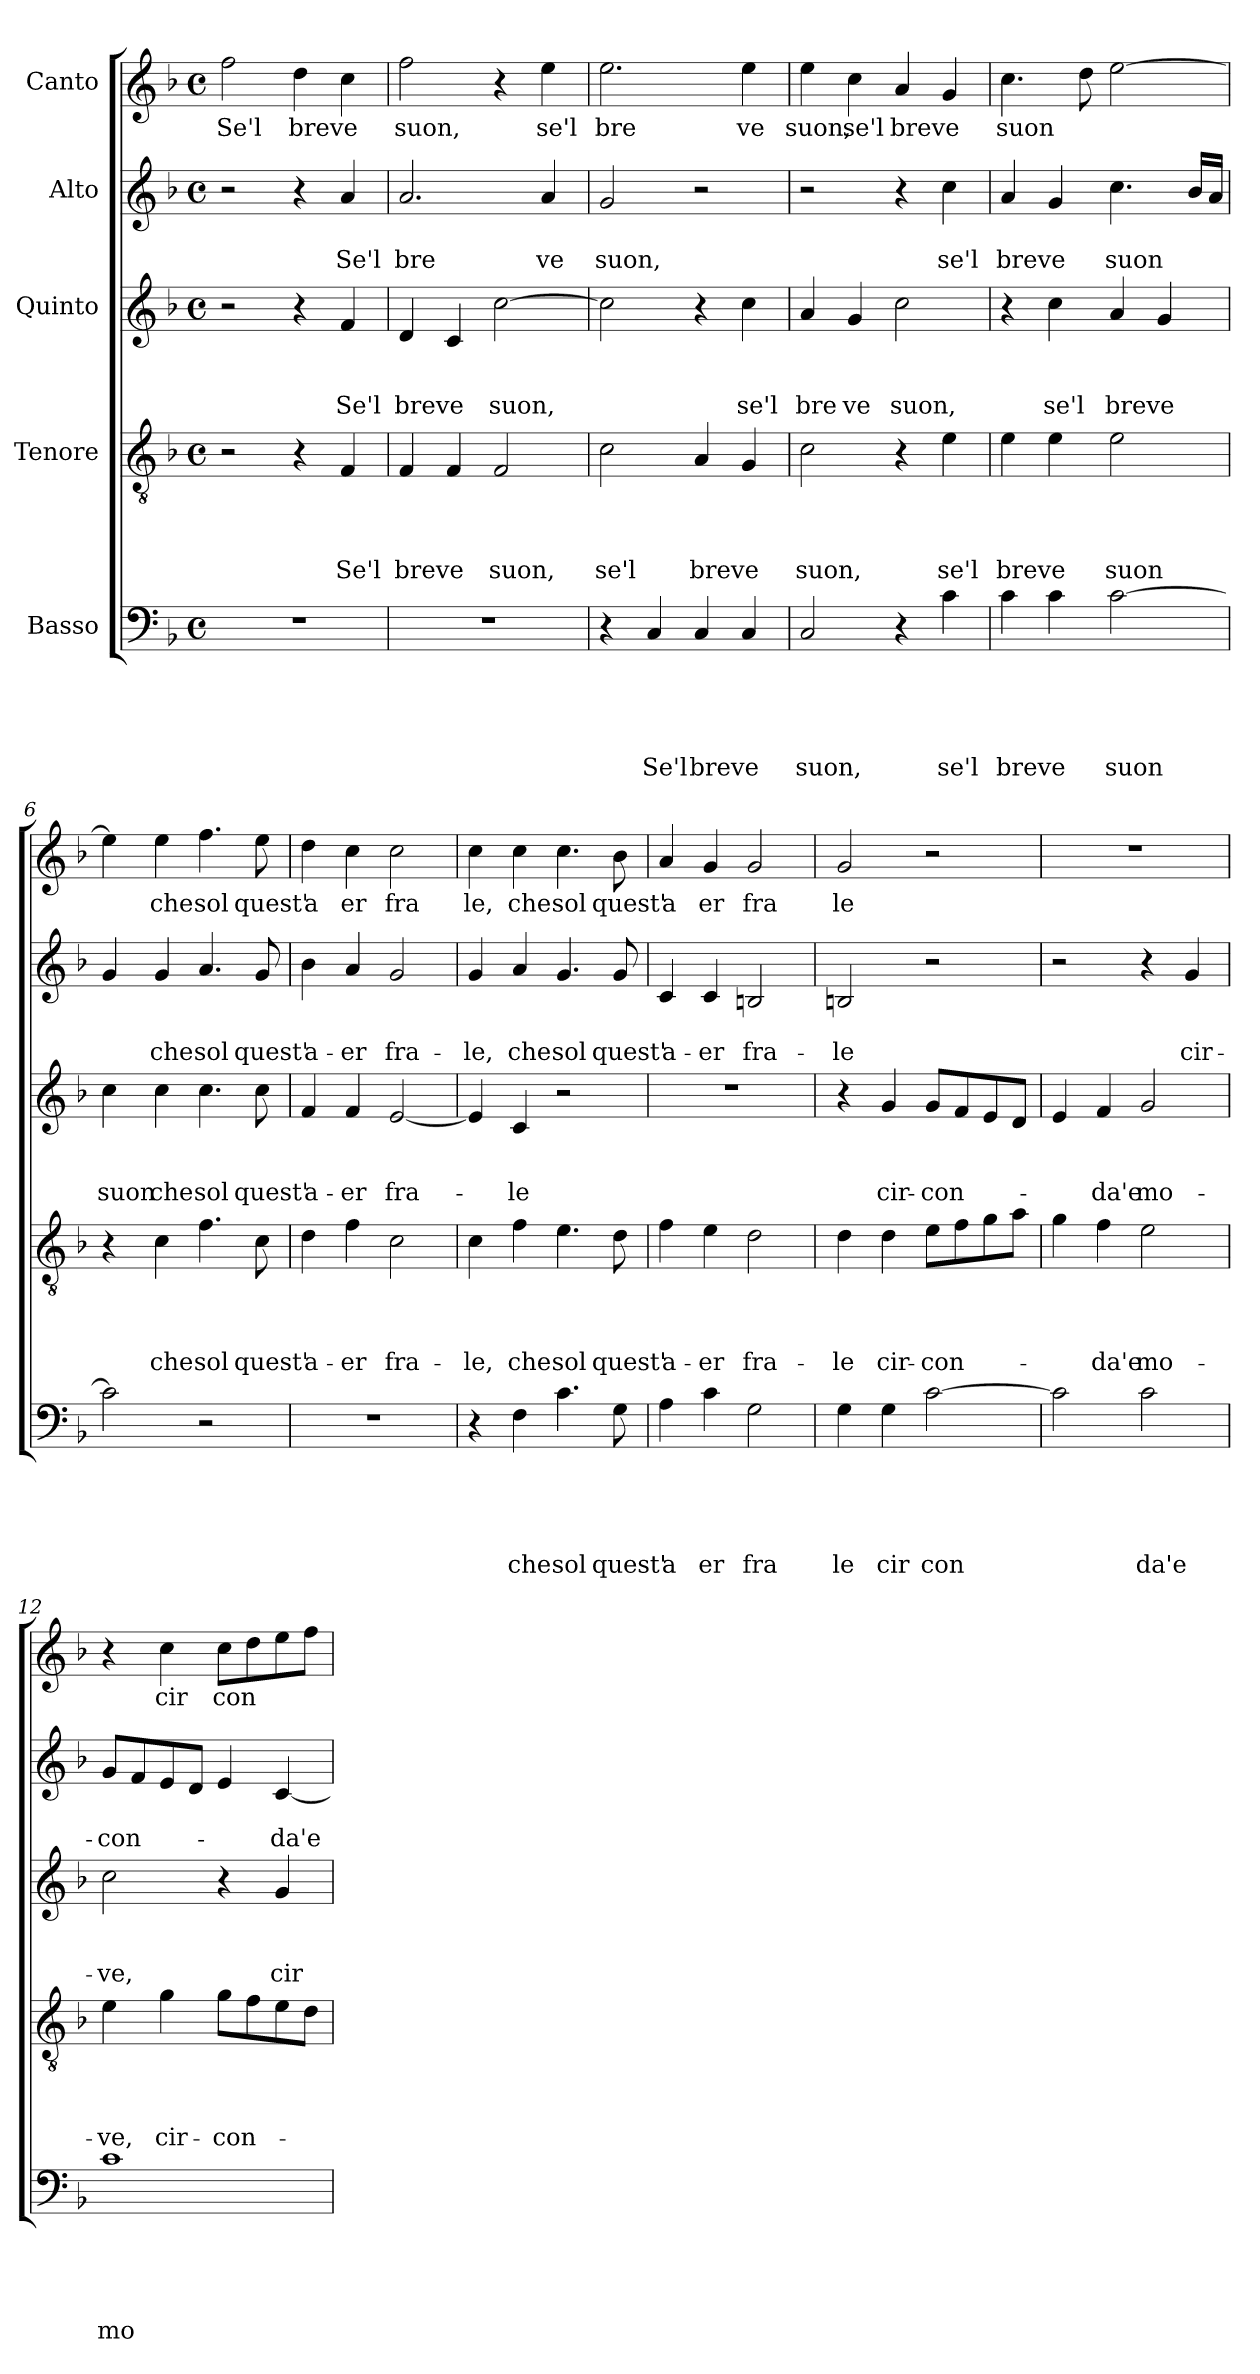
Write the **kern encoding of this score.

**kern	**text	**text	**text	**text	**text	**kern	**text	**text	**text	**text	**kern	**text	**text	**text	**kern	**text	**text	**kern	**text
*part5	*part5	*part5	*part5	*part5	*part5	*part4	*part4	*part4	*part4	*part4	*part3	*part3	*part3	*part3	*part2	*part2	*part2	*part1	*part1
*staff5	*staff5	*staff5	*staff5	*staff5	*staff5	*staff4	*staff4	*staff4	*staff4	*staff4	*staff3	*staff3	*staff3	*staff3	*staff2	*staff2	*staff2	*staff1	*staff1
*I"Basso	*	*	*	*	*	*I"Tenore	*	*	*	*	*I"Quinto	*	*	*	*I"Alto	*	*	*I"Canto	*
*clefF4	*	*	*	*	*	*clefGv2	*	*	*	*	*clefG2	*	*	*	*clefG2	*	*	*clefG2	*
*k[b-]	*	*	*	*	*	*k[b-]	*	*	*	*	*k[b-]	*	*	*	*k[b-]	*	*	*k[b-]	*
*F:	*	*	*	*	*	*F:	*	*	*	*	*F:	*	*	*	*F:	*	*	*F:	*
*M4/4	*	*	*	*	*	*M4/4	*	*	*	*	*M4/4	*	*	*	*M4/4	*	*	*M4/4	*
*met(c)	*	*	*	*	*	*met(c)	*	*	*	*	*met(c)	*	*	*	*met(c)	*	*	*met(c)	*
=1	=1	=1	=1	=1	=1	=1	=1	=1	=1	=1	=1	=1	=1	=1	=1	=1	=1	=1	=1
!	!	!	!	!	!	!	!	!	!	!	!	!	!	!	!	!	!	!	!LO:LY:b
1r	.	.	.	.	.	2r	.	.	.	.	2r	.	.	.	2r	.	.	2ff\	Se'l
!	!	!	!	!	!	!	!	!	!	!	!	!	!	!	!	!	!	!	!LO:LY:b
.	.	.	.	.	.	4r	.	.	.	.	4r	.	.	.	4r	.	.	4dd\	breve
!	!	!	!	!	!	!	!	!	!	!LO:LY:b	!	!	!	!LO:LY:b	!	!	!LO:LY:b	!	!
.	.	.	.	.	.	4F/	.	.	.	Se'l	4f/	.	.	Se'l	4a/	.	Se'l	4cc\	.
=2	=2	=2	=2	=2	=2	=2	=2	=2	=2	=2	=2	=2	=2	=2	=2	=2	=2	=2	=2
!	!	!	!	!	!	!	!	!	!	!LO:LY:b	!	!	!	!LO:LY:b	!	!	!LO:LY:b	!	!LO:LY:b
1r	.	.	.	.	.	4F/	.	.	.	breve	4d/	.	.	breve	2.a/	.	bre	2ff\	suon,
.	.	.	.	.	.	4F/	.	.	.	.	4c/	.	.	.	.	.	.	.	.
!	!	!	!	!	!	!	!	!	!	!LO:LY:b	!	!	!	!LO:LY:b	!	!	!	!	!
.	.	.	.	.	.	2F/	.	.	.	suon,	[>2cc\	.	.	suon,	.	.	.	4r	.
!	!	!	!	!	!	!	!	!	!	!	!	!	!	!	!	!	!LO:LY:b	!	!LO:LY:b
.	.	.	.	.	.	.	.	.	.	.	.	.	.	.	4a/	.	ve	4ee\	se'l
=3	=3	=3	=3	=3	=3	=3	=3	=3	=3	=3	=3	=3	=3	=3	=3	=3	=3	=3	=3
!	!	!	!	!	!	!	!	!	!	!LO:LY:b	!	!	!	!	!	!	!LO:LY:b	!	!LO:LY:b
4r	.	.	.	.	.	2c\	.	.	.	se'l	2cc\]	.	.	.	2g/	.	suon,	2.ee\	bre
!	!	!	!	!	!LO:LY:b	!	!	!	!	!	!	!	!	!	!	!	!	!	!
4C/	.	.	.	.	Se'l	.	.	.	.	.	.	.	.	.	.	.	.	.	.
!	!	!	!	!	!LO:LY:b	!	!	!	!	!LO:LY:b	!	!	!	!	!	!	!	!	!
4C/	.	.	.	.	breve	4A/	.	.	.	breve	4r	.	.	.	2r	.	.	.	.
!	!	!	!	!	!	!	!	!	!	!	!	!	!	!LO:LY:b	!	!	!	!	!LO:LY:b
4C/	.	.	.	.	.	4G/	.	.	.	.	4cc\	.	.	se'l	.	.	.	4ee\	ve
=4	=4	=4	=4	=4	=4	=4	=4	=4	=4	=4	=4	=4	=4	=4	=4	=4	=4	=4	=4
!	!	!	!	!	!LO:LY:b	!	!	!	!	!LO:LY:b	!	!	!	!LO:LY:b	!	!	!	!	!LO:LY:b
2C/	.	.	.	.	suon,	2c\	.	.	.	suon,	4a/	.	.	bre	2r	.	.	4ee\	suon,
!	!	!	!	!	!	!	!	!	!	!	!	!	!	!LO:LY:b	!	!	!	!	!LO:LY:b
.	.	.	.	.	.	.	.	.	.	.	4g/	.	.	ve	.	.	.	4cc\	se'l
!	!	!	!	!	!	!	!	!	!	!	!	!	!	!LO:LY:b	!	!	!	!	!LO:LY:b
4r	.	.	.	.	.	4r	.	.	.	.	2cc\	.	.	suon,	4r	.	.	4a/	breve
!	!	!	!	!	!LO:LY:b	!	!	!	!	!LO:LY:b	!	!	!	!	!	!	!LO:LY:b	!	!
4c\	.	.	.	.	se'l	4e\	.	.	.	se'l	.	.	.	.	4cc\	.	se'l	4g/	.
=5	=5	=5	=5	=5	=5	=5	=5	=5	=5	=5	=5	=5	=5	=5	=5	=5	=5	=5	=5
!	!	!	!	!	!LO:LY:b	!	!	!	!	!LO:LY:b	!	!	!	!	!	!	!LO:LY:b	!	!LO:LY:b
4c\	.	.	.	.	breve	4e\	.	.	.	breve	4r	.	.	.	4a/	.	breve	4.cc\	suon
!	!	!	!	!	!	!	!	!	!	!	!	!	!	!LO:LY:b	!	!	!	!	!
4c\	.	.	.	.	.	4e\	.	.	.	.	4cc\	.	.	se'l	4g/	.	.	.	.
.	.	.	.	.	.	.	.	.	.	.	.	.	.	.	.	.	.	8dd\	.
!	!	!	!	!	!LO:LY:b	!	!	!	!	!LO:LY:b	!	!	!	!LO:LY:b	!	!	!LO:LY:b	!	!
[>2c\	.	.	.	.	suon	2e\	.	.	.	suon	4a/	.	.	breve	4.cc\	.	suon	[>2ee\	.
.	.	.	.	.	.	.	.	.	.	.	4g/	.	.	.	.	.	.	.	.
.	.	.	.	.	.	.	.	.	.	.	.	.	.	.	16b-/LL	.	.	.	.
.	.	.	.	.	.	.	.	.	.	.	.	.	.	.	16a/JJ	.	.	.	.
=6	=6	=6	=6	=6	=6	=6	=6	=6	=6	=6	=6	=6	=6	=6	=6	=6	=6	=6	=6
!	!	!	!	!	!	!	!	!	!	!	!	!	!	!LO:LY:b	!	!	!	!	!
2c\]	.	.	.	.	.	4r	.	.	.	.	4cc\	.	.	suon	4g/	.	.	4ee\]	.
!	!	!	!	!	!	!	!	!	!	!LO:LY:b	!	!	!	!LO:LY:b	!	!	!LO:LY:b	!	!LO:LY:b
.	.	.	.	.	.	4c\	.	.	.	che	4cc\	.	.	che	4g/	.	che	4ee\	che
!	!	!	!	!	!	!	!	!	!	!LO:LY:b	!	!	!	!LO:LY:b	!	!	!LO:LY:b	!	!LO:LY:b
2r	.	.	.	.	.	4.f\	.	.	.	sol	4.cc\	.	.	sol	4.a/	.	sol	4.ff\	sol
!	!	!	!	!	!	!	!	!	!	!LO:LY:b	!	!	!	!LO:LY:b	!	!	!LO:LY:b	!	!LO:LY:b
.	.	.	.	.	.	8c\	.	.	.	quest'	8cc\	.	.	quest'	8g/	.	quest'	8ee\	quest'
!!LO:LB:g=z
=7	=7	=7	=7	=7	=7	=7	=7	=7	=7	=7	=7	=7	=7	=7	=7	=7	=7	=7	=7
!	!	!	!	!	!	!	!	!	!	!LO:LY:b	!	!	!	!LO:LY:b	!	!	!LO:LY:b	!	!LO:LY:b
1r	.	.	.	.	.	4d\	.	.	.	a-	4f/	.	.	a-	4b-\	.	a-	4dd\	a
!	!	!	!	!	!	!	!	!	!	!LO:LY:b	!	!	!	!LO:LY:b	!	!	!LO:LY:b	!	!LO:LY:b
.	.	.	.	.	.	4f\	.	.	.	-er	4f/	.	.	-er	4a/	.	-er	4cc\	er
!	!	!	!	!	!	!	!	!	!	!LO:LY:b	!	!	!	!LO:LY:b	!	!	!LO:LY:b	!	!LO:LY:b
.	.	.	.	.	.	2c\	.	.	.	fra-	[<2e/	.	.	fra-	2g/	.	fra-	2cc\	fra
=8	=8	=8	=8	=8	=8	=8	=8	=8	=8	=8	=8	=8	=8	=8	=8	=8	=8	=8	=8
!	!	!	!	!	!	!	!	!	!	!LO:LY:b	!	!	!	!	!	!	!LO:LY:b	!	!LO:LY:b
4r	.	.	.	.	.	4c\	.	.	.	-le,	4e/]	.	.	.	4g/	.	-le,	4cc\	le,
!	!	!	!	!	!LO:LY:b	!	!	!	!	!LO:LY:b	!	!	!	!LO:LY:b	!	!	!LO:LY:b	!	!LO:LY:b
4F\	.	.	.	.	che	4f\	.	.	.	che	4c/	.	.	-le	4a/	.	che	4cc\	che
!	!	!	!	!	!LO:LY:b	!	!	!	!	!LO:LY:b	!	!	!	!	!	!	!LO:LY:b	!	!LO:LY:b
4.c\	.	.	.	.	sol	4.e\	.	.	.	sol	2r	.	.	.	4.g/	.	sol	4.cc\	sol
!	!	!	!	!	!LO:LY:b	!	!	!	!	!LO:LY:b	!	!	!	!	!	!	!LO:LY:b	!	!LO:LY:b
8G\	.	.	.	.	quest'	8d\	.	.	.	quest'	.	.	.	.	8g/	.	quest'	8b-\	quest'
=9	=9	=9	=9	=9	=9	=9	=9	=9	=9	=9	=9	=9	=9	=9	=9	=9	=9	=9	=9
!	!	!	!	!	!LO:LY:b	!	!	!	!	!LO:LY:b	!	!	!	!	!	!	!LO:LY:b	!	!LO:LY:b
4A\	.	.	.	.	a	4f\	.	.	.	a-	1r	.	.	.	4c/	.	a-	4a/	a
!	!	!	!	!	!LO:LY:b	!	!	!	!	!LO:LY:b	!	!	!	!	!	!	!LO:LY:b	!	!LO:LY:b
4c\	.	.	.	.	er	4e\	.	.	.	-er	.	.	.	.	4c/	.	-er	4g/	er
!	!	!	!	!	!LO:LY:b	!	!	!	!	!LO:LY:b	!	!	!	!	!	!	!LO:LY:b	!	!LO:LY:b
2G\	.	.	.	.	fra	2d\	.	.	.	fra-	.	.	.	.	2Bn/	.	fra-	2g/	fra
=10	=10	=10	=10	=10	=10	=10	=10	=10	=10	=10	=10	=10	=10	=10	=10	=10	=10	=10	=10
!	!	!	!	!	!LO:LY:b	!	!	!	!	!LO:LY:b	!	!	!	!	!	!	!LO:LY:b	!	!LO:LY:b
4G\	.	.	.	.	le	4d\	.	.	.	-le	4r	.	.	.	2Bn/	.	-le	2g/	le
!	!	!	!	!	!LO:LY:b	!	!	!	!	!LO:LY:b	!	!	!	!LO:LY:b	!	!	!	!	!
4G\	.	.	.	.	cir	4d\	.	.	.	cir-	4g/	.	.	cir-	.	.	.	.	.
!	!	!	!	!	!LO:LY:b	!	!	!	!	!LO:LY:b	!	!	!	!LO:LY:b	!	!	!	!	!
[>2c\	.	.	.	.	con	8e\L	.	.	.	-con-	8g/L	.	.	-con-	2r	.	.	2r	.
.	.	.	.	.	.	8f\	.	.	.	.	8f/	.	.	.	.	.	.	.	.
.	.	.	.	.	.	8g\	.	.	.	.	8e/	.	.	.	.	.	.	.	.
.	.	.	.	.	.	8a\J	.	.	.	.	8d/J	.	.	.	.	.	.	.	.
=11	=11	=11	=11	=11	=11	=11	=11	=11	=11	=11	=11	=11	=11	=11	=11	=11	=11	=11	=11
2c\]	.	.	.	.	.	4g\	.	.	.	.	4e/	.	.	.	2r	.	.	1r	.
!	!	!	!	!	!	!	!	!	!	!LO:LY:b	!	!	!	!LO:LY:b	!	!	!	!	!
.	.	.	.	.	.	4f\	.	.	.	-da'e	4f/	.	.	-da'e	.	.	.	.	.
!	!	!	!	!	!LO:LY:b	!	!	!	!	!LO:LY:b	!	!	!	!LO:LY:b	!	!	!	!	!
2c\	.	.	.	.	da'e	2e\	.	.	.	mo-	2g/	.	.	mo-	4r	.	.	.	.
!	!	!	!	!	!	!	!	!	!	!	!	!	!	!	!	!	!LO:LY:b	!	!
.	.	.	.	.	.	.	.	.	.	.	.	.	.	.	4g/	.	cir-	.	.
=12	=12	=12	=12	=12	=12	=12	=12	=12	=12	=12	=12	=12	=12	=12	=12	=12	=12	=12	=12
!	!	!	!	!	!LO:LY:b	!	!	!	!	!LO:LY:b	!	!	!	!LO:LY:b	!	!	!LO:LY:b	!	!
1c	.	.	.	.	mo	4e\	.	.	.	-ve,	2cc\	.	.	-ve,	8g/L	.	-con-	4r	.
.	.	.	.	.	.	.	.	.	.	.	.	.	.	.	8f/	.	.	.	.
!	!	!	!	!	!	!	!	!	!	!LO:LY:b	!	!	!	!	!	!	!	!	!LO:LY:b
.	.	.	.	.	.	4g\	.	.	.	cir-	.	.	.	.	8e/	.	.	4cc\	cir
.	.	.	.	.	.	.	.	.	.	.	.	.	.	.	8d/J	.	.	.	.
!	!	!	!	!	!	!	!	!	!	!LO:LY:b	!	!	!	!	!	!	!	!	!LO:LY:b
.	.	.	.	.	.	8g\L	.	.	.	-con-	4r	.	.	.	4e/	.	.	8cc\L	con
.	.	.	.	.	.	8f\	.	.	.	.	.	.	.	.	.	.	.	8dd\	.
!	!	!	!	!	!	!	!	!	!	!	!	!	!	!LO:LY:b	!	!	!LO:LY:b	!	!
.	.	.	.	.	.	8e\	.	.	.	.	4g/	.	.	cir-	[<4c/	.	-da'e	8ee\	.
.	.	.	.	.	.	8d\J	.	.	.	.	.	.	.	.	.	.	.	8ff\J	.
=	=	=	=	=	=	=	=	=	=	=	=	=	=	=	=	=	=	=	=
*-	*-	*-	*-	*-	*-	*-	*-	*-	*-	*-	*-	*-	*-	*-	*-	*-	*-	*-	*-
